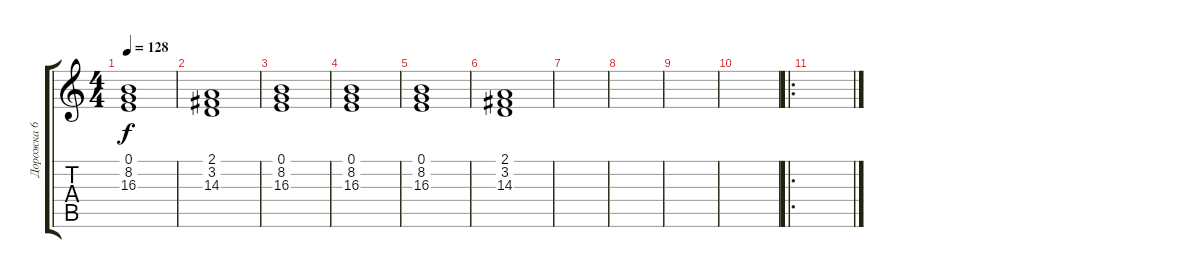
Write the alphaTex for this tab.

\track ("Дорожка 6" "Дорожка 6") {instrument tremolostrings}
\staff {score tabs}
\tuning (E4 B3 G3 D3 A2 E2) {hide}
\ts (4 4)
\tempo 128
\clef g2
\ks c
(0.1 8.2 16.3).1{dy f} |
(2.1 3.2 14.3).1 |
(0.1 8.2 16.3).1 |
(0.1 8.2 16.3).1 |
(0.1 8.2 16.3).1 |
(2.1 3.2 14.3).1 |
|
|
|
|
\ro
